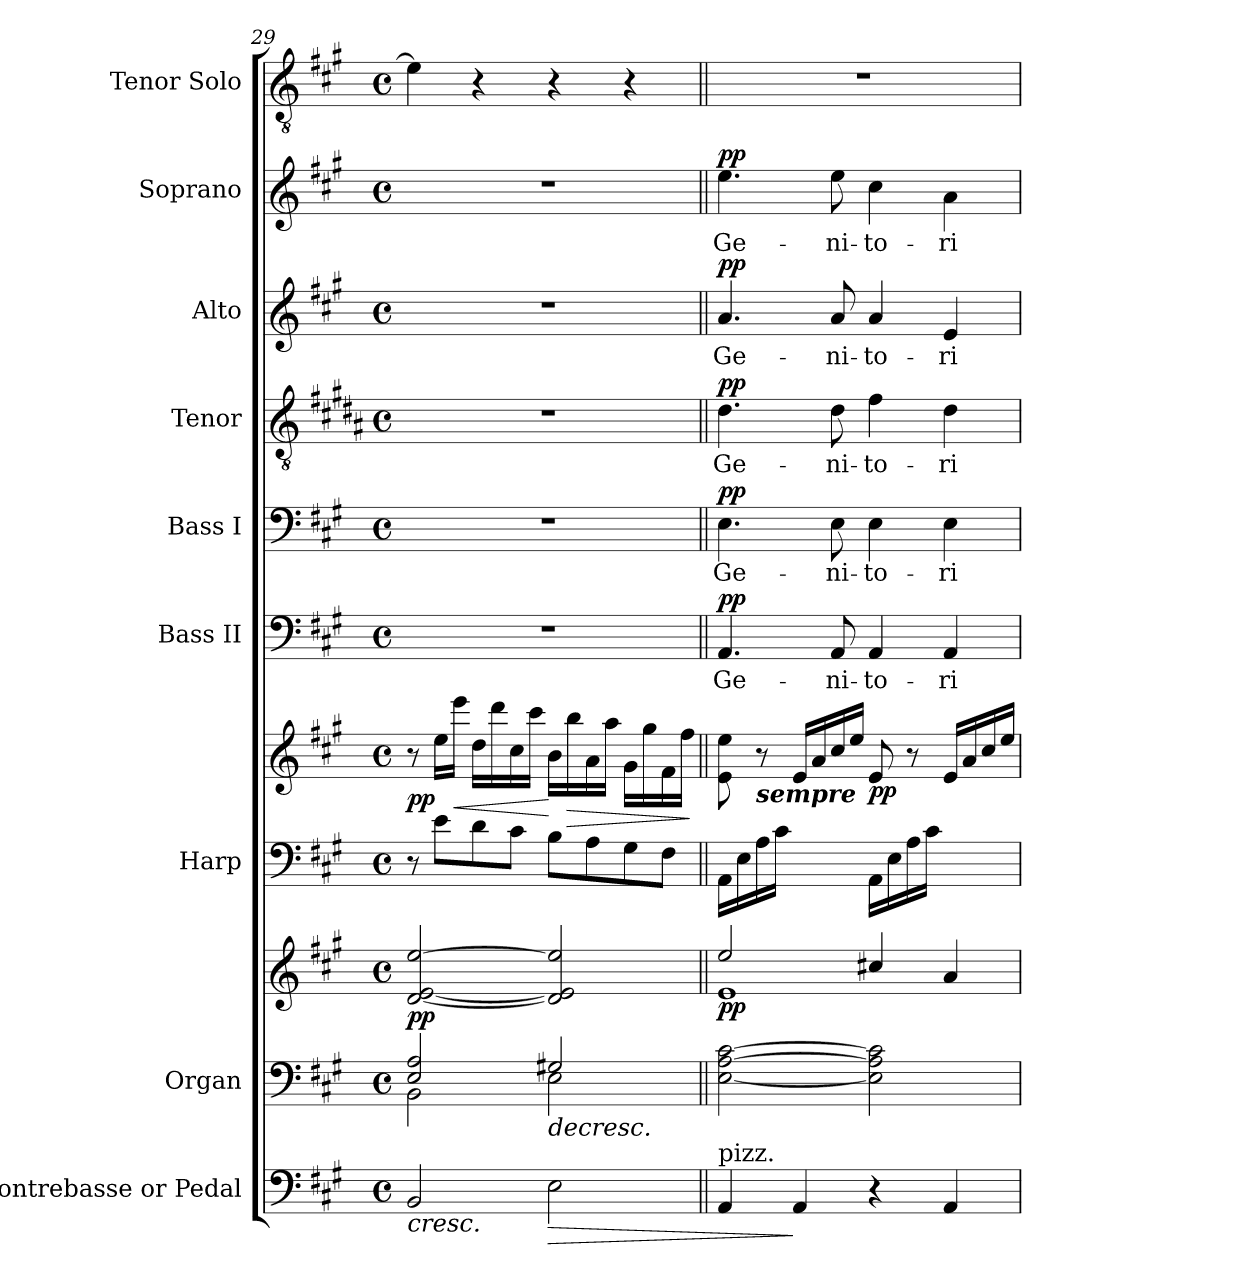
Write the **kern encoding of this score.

**kern	**dynam	**kern	**kern	**dynam	**kern	**kern	**dynam	**kern	**text	**dynam	**kern	**text	**dynam	**kern	**text	**dynam	**kern	**text	**dynam	**kern	**text	**dynam	**kern	**text
*part9	*part9	*part8	*part8	*part8	*part7	*part7	*part7	*part6	*part6	*part6	*part5	*part5	*part5	*part4	*part4	*part4	*part3	*part3	*part3	*part2	*part2	*part2	*part1	*part1
*staff11	*staff11	*staff10	*staff9	*staff9/10	*staff8	*staff7	*staff7/8	*staff6	*staff6	*staff6	*staff5	*staff5	*staff5	*staff4	*staff4	*staff4	*staff3	*staff3	*staff3	*staff2	*staff2	*staff2	*staff1	*staff1
*I"Contrebasse  or Pedal	*	*I"Organ	*	*	*I"Harp	*	*	*I"Bass II	*	*	*I"Bass I	*	*	*I"Tenor	*	*	*I"Alto	*	*	*I"Soprano	*	*	*I"Tenor Solo	*
*	*	*	*	*	*I'Hp	*	*	*I'B-II	*	*	*I'B-I	*	*	*I'T.	*	*	*I'A.	*	*	*I'S.	*	*	*I'Ts	*
*clefF4	*	*clefF4	*clefG2	*	*clefF4	*clefG2	*	*clefF4	*	*	*clefF4	*	*	*clefGv2	*	*	*clefG2	*	*	*clefG2	*	*	*clefGv2	*
*	*	*	*	*	*	*	*	*	*	*	*	*	*	*ITrd1c2	*	*	*	*	*	*	*	*	*	*
*k[f#c#g#]	*	*k[f#c#g#]	*k[f#c#g#]	*	*k[f#c#g#]	*k[f#c#g#]	*	*k[f#c#g#]	*	*	*k[f#c#g#]	*	*	*k[f#c#g#]	*	*	*k[f#c#g#]	*	*	*k[f#c#g#]	*	*	*k[f#c#g#]	*
*A:	*	*A:	*A:	*	*A:	*A:	*	*A:	*	*	*A:	*	*	*A:	*	*	*A:	*	*	*A:	*	*	*A:	*
*M4/4	*	*M4/4	*M4/4	*	*M4/4	*M4/4	*	*M4/4	*	*	*M4/4	*	*	*M4/4	*	*	*M4/4	*	*	*M4/4	*	*	*M4/4	*
*met(c)	*	*met(c)	*met(c)	*	*met(c)	*met(c)	*	*met(c)	*	*	*met(c)	*	*	*met(c)	*	*	*met(c)	*	*	*met(c)	*	*	*met(c)	*
=29	=29	=29	=29	=29	=29	=29	=29	=29	=29	=29	=29	=29	=29	=29	=29	=29	=29	=29	=29	=29	=29	=29	=29	=29
!	!LO:HP:b	!	!	!LO:DY:a=2	!	!	!LO:DY:a=2	!	!	!	!	!	!	!	!	!	!	!	!	!	!	!	!	!
*	*	*^	*	*	*	*	*	*	*	*	*	*	*	*	*	*	*	*	*	*	*	*	*	*
2BB/	<	2E/ 2A/	2BB\	[<2d/ [<2e/ [>2ee/	pp	8r	8r	pp	1r	.	.	1r	.	.	1r	.	.	1r	.	.	1r	.	.	4e\]	.
.	.	.	.	.	.	8e\L	16ee\LL	.	.	.	.	.	.	.	.	.	.	.	.	.	.	.	.	.	.
!	!	!	!	!	!	!	!	!LO:HP:b	!	!	!	!	!	!	!	!	!	!	!	!	!	!	!	!	!
.	.	.	.	.	.	.	16eee\JJ	<	.	.	.	.	.	.	.	.	.	.	.	.	.	.	.	.	.
.	.	.	.	.	.	8d\	16dd\LL	.	.	.	.	.	.	.	.	.	.	.	.	.	.	.	.	4r	.
.	.	.	.	.	.	.	16ddd\	.	.	.	.	.	.	.	.	.	.	.	.	.	.	.	.	.	.
.	.	.	.	.	.	8c#i\J	16cc#i\	.	.	.	.	.	.	.	.	.	.	.	.	.	.	.	.	.	.
.	.	.	.	.	.	.	16ccc#i\JJ	.	.	.	.	.	.	.	.	.	.	.	.	.	.	.	.	.	.
!	!LO:HP:b	!	!	!	!LO:HP:b=2	!	!	!	!	!	!	!	!	!	!	!	!	!	!	!	!	!	!	!	!
2E\	>	2G#X/	2E\	2d/] 2e/] 2ee/]	>	8B\L	16b\LL	[	.	.	.	.	.	.	.	.	.	.	.	.	.	.	.	4r	.
!	!	!	!	!	!	!	!	!LO:HP:b	!	!	!	!	!	!	!	!	!	!	!	!	!	!	!	!	!
.	.	.	.	.	.	.	16bb\	>	.	.	.	.	.	.	.	.	.	.	.	.	.	.	.	.	.
.	.	.	.	.	.	8A\	16a\	.	.	.	.	.	.	.	.	.	.	.	.	.	.	.	.	.	.
.	.	.	.	.	.	.	16aa\JJ	.	.	.	.	.	.	.	.	.	.	.	.	.	.	.	.	.	.
.	.	.	.	.	.	8G#\	16g#\LL	.	.	.	.	.	.	.	.	.	.	.	.	.	.	.	.	4r	.
.	.	.	.	.	.	.	16gg#\	.	.	.	.	.	.	.	.	.	.	.	.	.	.	.	.	.	.
.	.	.	.	.	.	8F#\J	16f#\	.	.	.	.	.	.	.	.	.	.	.	.	.	.	.	.	.	.
.	.	.	.	.	.	.	16ff#\JJ	.	.	.	.	.	.	.	.	.	.	.	.	.	.	.	.	.	.
*	*	*v	*v	*	*	*	*	*	*	*	*	*	*	*	*	*	*	*	*	*	*	*	*	*	*
.	[	.	.	.	.	.	]	.	.	.	.	.	.	.	.	.	.	.	.	.	.	.	.	.
!!LO:PB:g=z
=30||	=30||	=30||	=30||	=30||	=30||	=30||	=30||	=30||	=30||	=30||	=30||	=30||	=30||	=30||	=30||	=30||	=30||	=30||	=30||	=30||	=30||	=30||	=30||	=30||
*	*	*	*^	*	*	*	*	*	*	*	*	*	*	*	*	*	*	*	*	*	*	*	*	*
!LO:TX:a:t=pizz.	!	!	!	!	!	!	!	!	!	!	!	!	!	!	!	!	!	!	!	!	!	!	!	!	!
!	!	!	!	!	!LO:DY:b	!	!	!	!	!LO:LY:b	!LO:DY:a	!	!LO:LY:b	!LO:DY:a	!	!LO:LY:b	!LO:DY:a	!	!LO:LY:b	!LO:DY:a	!	!LO:LY:b	!LO:DY:a	!	!
4AA/	.	[<2E\ [>2A\ [>2c#\	2ee/	1e	pp	16AA\LL	8e\ 8ee\	.	4.AA/	Ge-	pp	4.E\	Ge-	pp	4.c#\	Ge-	pp	4.a/	Ge-	pp	4.ee\	Ge-	pp	1r	.
.	.	.	.	.	.	16E\	.	.	.	.	.	.	.	.	.	.	.	.	.	.	.	.	.	.	.
!	!	!	!	!	!	!	!LO:TX:b:Bi:t=sempre	!	!	!	!	!	!	!	!	!	!	!	!	!	!	!	!	!	!
.	.	.	.	.	.	16A\	8r	.	.	.	.	.	.	.	.	.	.	.	.	.	.	.	.	.	.
.	.	.	.	.	.	16c#\JJ	.	.	.	.	.	.	.	.	.	.	.	.	.	.	.	.	.	.	.
4AA/	]	.	.	.	.	4ryy	16e/LL	.	.	.	.	.	.	.	.	.	.	.	.	.	.	.	.	.	.
.	.	.	.	.	.	.	16a/	.	.	.	.	.	.	.	.	.	.	.	.	.	.	.	.	.	.
!	!	!	!	!	!	!	!	!	!	!LO:LY:b	!	!	!LO:LY:b	!	!	!LO:LY:b	!	!	!LO:LY:b	!	!	!LO:LY:b	!	!	!
.	.	.	.	.	.	.	16cc#/	.	8AA/	-ni-	.	8E\	-ni-	.	8c#\	-ni-	.	8a/	-ni-	.	8ee\	-ni-	.	.	.
.	.	.	.	.	.	.	16ee/JJ	.	.	.	.	.	.	.	.	.	.	.	.	.	.	.	.	.	.
!	!	!	!	!	!	!	!	!LO:DY:b	!	!LO:LY:b	!	!	!LO:LY:b	!	!	!LO:LY:b	!	!	!LO:LY:b	!	!	!LO:LY:b	!	!	!
4r	.	2E\] 2A\] 2c#\]	4cc#X/	.	]	16AA\LL	8e/	pp	4AA/	-to-	.	4E\	-to-	.	4e\	-to-	.	4a/	-to-	.	4cc#\	-to-	.	.	.
.	.	.	.	.	.	16E\	.	.	.	.	.	.	.	.	.	.	.	.	.	.	.	.	.	.	.
.	.	.	.	.	.	16A\	8r	.	.	.	.	.	.	.	.	.	.	.	.	.	.	.	.	.	.
.	.	.	.	.	.	16c#\JJ	.	.	.	.	.	.	.	.	.	.	.	.	.	.	.	.	.	.	.
!	!	!	!	!	!	!	!	!	!	!LO:LY:b	!	!	!LO:LY:b	!	!	!LO:LY:b	!	!	!LO:LY:b	!	!	!LO:LY:b	!	!	!
4AA/	.	.	4a/	.	.	4ryy	16e/LL	.	4AA/	-ri	.	4E\	-ri	.	4c#\	-ri	.	4e/	-ri	.	4a\	-ri	.	.	.
.	.	.	.	.	.	.	16a/	.	.	.	.	.	.	.	.	.	.	.	.	.	.	.	.	.	.
.	.	.	.	.	.	.	16cc#/	.	.	.	.	.	.	.	.	.	.	.	.	.	.	.	.	.	.
.	.	.	.	.	.	.	16ee/JJ	.	.	.	.	.	.	.	.	.	.	.	.	.	.	.	.	.	.
*	*	*	*v	*v	*	*	*	*	*	*	*	*	*	*	*	*	*	*	*	*	*	*	*	*	*
=	=	=	=	=	=	=	=	=	=	=	=	=	=	=	=	=	=	=	=	=	=	=	=	=
*-	*-	*-	*-	*-	*-	*-	*-	*-	*-	*-	*-	*-	*-	*-	*-	*-	*-	*-	*-	*-	*-	*-	*-	*-
